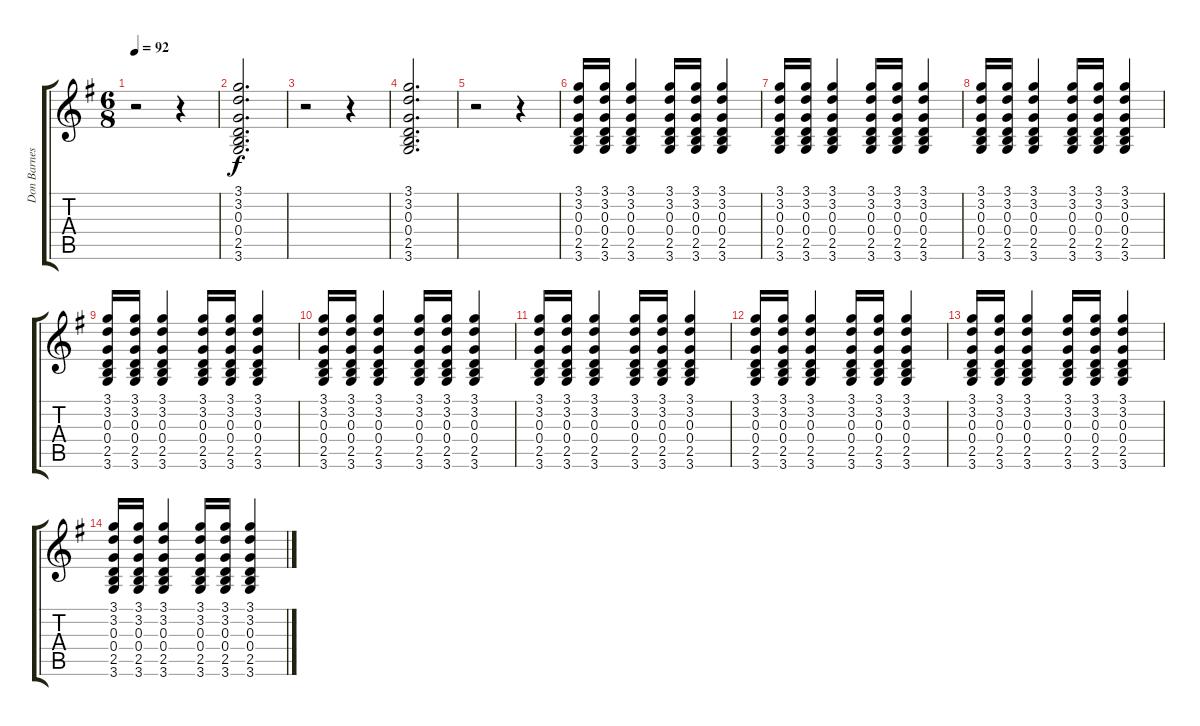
\track ("Don Barnes Guitar II" "Don Barnes") {instrument acousticguitarsteel}
\staff {score tabs}
\tuning (E4 B3 G3 D3 A2 E2) {hide}
\ts (6 8)
\tempo 92
\clef g2
\ks g
r.2{dy f} r.4 |
(3.1 3.2 0.3 0.4 2.5 3.6).2{d} |
r.2 r.4 |
(3.1 3.2 0.3 0.4 2.5 3.6).2{d} |
r.2 r.4 |
(3.1 3.2 0.3 0.4 2.5 3.6).16{volume 4} (3.1 3.2 0.3 0.4 2.5 3.6).16 (3.1 3.2 0.3 0.4 2.5 3.6).4 (3.1 3.2 0.3 0.4 2.5 3.6).16 (3.1 3.2 0.3 0.4 2.5 3.6).16 (3.1 3.2 0.3 0.4 2.5 3.6).4 |
(3.1 3.2 0.3 0.4 2.5 3.6).16 (3.1 3.2 0.3 0.4 2.5 3.6).16 (3.1 3.2 0.3 0.4 2.5 3.6).4 (3.1 3.2 0.3 0.4 2.5 3.6).16 (3.1 3.2 0.3 0.4 2.5 3.6).16 (3.1 3.2 0.3 0.4 2.5 3.6).4 |
(3.1 3.2 0.3 0.4 2.5 3.6).16 (3.1 3.2 0.3 0.4 2.5 3.6).16 (3.1 3.2 0.3 0.4 2.5 3.6).4 (3.1 3.2 0.3 0.4 2.5 3.6).16 (3.1 3.2 0.3 0.4 2.5 3.6).16 (3.1 3.2 0.3 0.4 2.5 3.6).4 |
(3.1 3.2 0.3 0.4 2.5 3.6).16 (3.1 3.2 0.3 0.4 2.5 3.6).16 (3.1 3.2 0.3 0.4 2.5 3.6).4 (3.1 3.2 0.3 0.4 2.5 3.6).16 (3.1 3.2 0.3 0.4 2.5 3.6).16 (3.1 3.2 0.3 0.4 2.5 3.6).4 |
(3.1 3.2 0.3 0.4 2.5 3.6).16 (3.1 3.2 0.3 0.4 2.5 3.6).16 (3.1 3.2 0.3 0.4 2.5 3.6).4 (3.1 3.2 0.3 0.4 2.5 3.6).16 (3.1 3.2 0.3 0.4 2.5 3.6).16 (3.1 3.2 0.3 0.4 2.5 3.6).4 |
(3.1 3.2 0.3 0.4 2.5 3.6).16 (3.1 3.2 0.3 0.4 2.5 3.6).16 (3.1 3.2 0.3 0.4 2.5 3.6).4 (3.1 3.2 0.3 0.4 2.5 3.6).16 (3.1 3.2 0.3 0.4 2.5 3.6).16 (3.1 3.2 0.3 0.4 2.5 3.6).4 |
(3.1 3.2 0.3 0.4 2.5 3.6).16 (3.1 3.2 0.3 0.4 2.5 3.6).16 (3.1 3.2 0.3 0.4 2.5 3.6).4 (3.1 3.2 0.3 0.4 2.5 3.6).16 (3.1 3.2 0.3 0.4 2.5 3.6).16 (3.1 3.2 0.3 0.4 2.5 3.6).4 |
(3.1 3.2 0.3 0.4 2.5 3.6).16 (3.1 3.2 0.3 0.4 2.5 3.6).16 (3.1 3.2 0.3 0.4 2.5 3.6).4 (3.1 3.2 0.3 0.4 2.5 3.6).16 (3.1 3.2 0.3 0.4 2.5 3.6).16 (3.1 3.2 0.3 0.4 2.5 3.6).4 |
(3.1 3.2 0.3 0.4 2.5 3.6).16 (3.1 3.2 0.3 0.4 2.5 3.6).16 (3.1 3.2 0.3 0.4 2.5 3.6).4 (3.1 3.2 0.3 0.4 2.5 3.6).16 (3.1 3.2 0.3 0.4 2.5 3.6).16 (3.1 3.2 0.3 0.4 2.5 3.6).4
